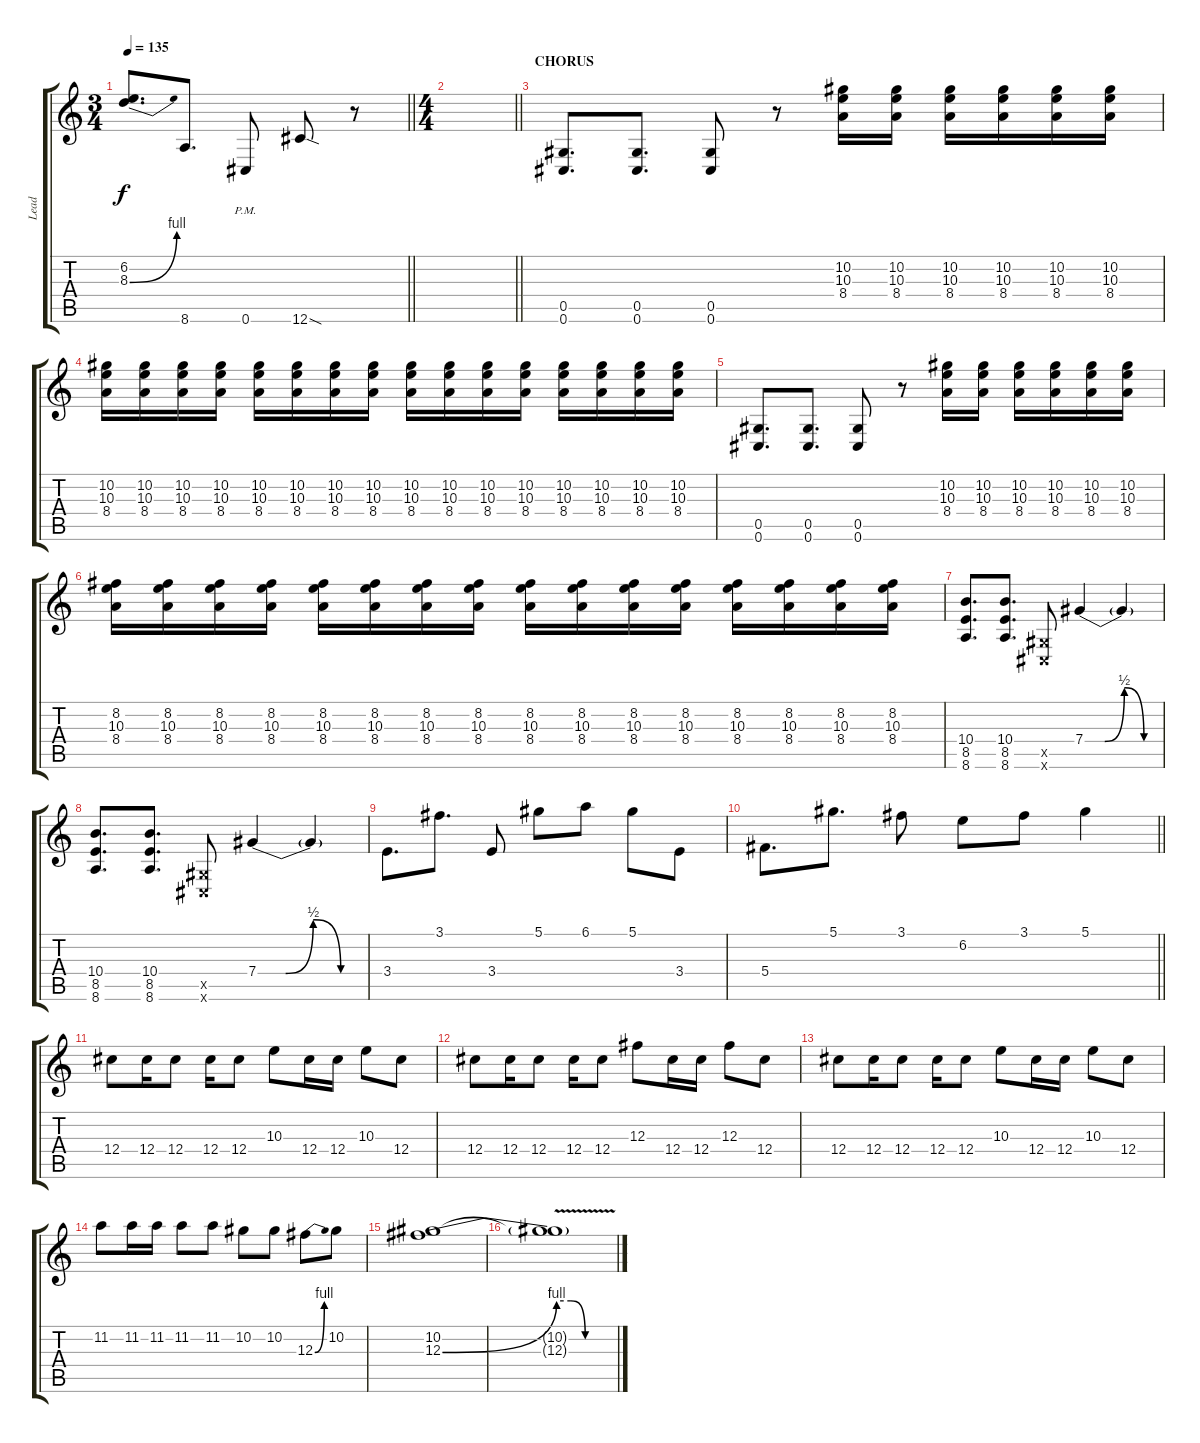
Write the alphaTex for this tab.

\track ("Lead" "Lead") {instrument overdrivenguitar}
\staff {score tabs}
\tuning (Eb4 Bb3 Gb3 Db3 Ab2 Db2) {hide}
\ts (3 4)
\tempo 135
\clef g2
\barLineRight lightlight
\ks c
(6.2 8.3{be (bend 0 0 60 4)}).8{d dy f} 8.6.8{d} 0.6{pm}.8 12.6{sod}.8 r.8 |
\ts (4 4)
\section ("" "")
\barLineRight lightlight
|
\section ("" "CHORUS")
(0.5 0.6).8{d} (0.5 0.6).8{d} (0.5 0.6).8 r.8 (10.2 10.3 8.4).16 (10.2 10.3 8.4).16 (10.2 10.3 8.4).16 (10.2 10.3 8.4).16 (10.2 10.3 8.4).16 (10.2 10.3 8.4).16 |
(10.2 10.3 8.4).16 (10.2 10.3 8.4).16 (10.2 10.3 8.4).16 (10.2 10.3 8.4).16 (10.2 10.3 8.4).16 (10.2 10.3 8.4).16 (10.2 10.3 8.4).16 (10.2 10.3 8.4).16 (10.2 10.3 8.4).16 (10.2 10.3 8.4).16 (10.2 10.3 8.4).16 (10.2 10.3 8.4).16 (10.2 10.3 8.4).16 (10.2 10.3 8.4).16 (10.2 10.3 8.4).16 (10.2 10.3 8.4).16 |
(0.5 0.6).8{d} (0.5 0.6).8{d} (0.5 0.6).8 r.8 (10.2 10.3 8.4).16 (10.2 10.3 8.4).16 (10.2 10.3 8.4).16 (10.2 10.3 8.4).16 (10.2 10.3 8.4).16 (10.2 10.3 8.4).16 |
(8.2 10.3 8.4).16 (8.2 10.3 8.4).16 (8.2 10.3 8.4).16 (8.2 10.3 8.4).16 (8.2 10.3 8.4).16 (8.2 10.3 8.4).16 (8.2 10.3 8.4).16 (8.2 10.3 8.4).16 (8.2 10.3 8.4).16 (8.2 10.3 8.4).16 (8.2 10.3 8.4).16 (8.2 10.3 8.4).16 (8.2 10.3 8.4).16 (8.2 10.3 8.4).16 (8.2 10.3 8.4).16 (8.2 10.3 8.4).16 |
(10.4 8.5 8.6).8{d} (10.4 8.5 8.6).8{d} (0.5{x} 0.6{x}).8 7.4{be (custom 0 0 15 0 30 2 45 0 60 0)}.4 7.4{t}.4 |
(10.4 8.5 8.6).8{d} (10.4 8.5 8.6).8{d} (0.5{x} 0.6{x}).8 7.4{be (custom 0 0 15 0 30 2 45 0 60 0)}.4 7.4{t}.4 |
3.4.8{d} 3.1.8{d} 3.4.8 5.1.8 6.1.8 5.1.8 3.4.8 |
\barLineRight lightlight
5.4.8{d} 5.1.8{d} 3.1.8 6.2.8 3.1.8 5.1.4 |
\section ("" "")
12.4.8 12.4.16 12.4.8 12.4.16 12.4.8 10.3.8 12.4.16 12.4.16 10.3.8 12.4.8 |
12.4.8 12.4.16 12.4.8 12.4.16 12.4.8 12.3.8 12.4.16 12.4.16 12.3.8 12.4.8 |
12.4.8 12.4.16 12.4.8 12.4.16 12.4.8 10.3.8 12.4.16 12.4.16 10.3.8 12.4.8 |
11.2.8 11.2.16 11.2.16 11.2.8 11.2.8 10.2.8 10.2.8 12.3{be (bend 0 0 60 4)}.8 10.2.8 |
(10.2 12.3{be (bend 0 0 60 4)}).1 |
(10.2{t} 12.3{be (custom 0 4 15 4 30 0 60 0) v t}).1
